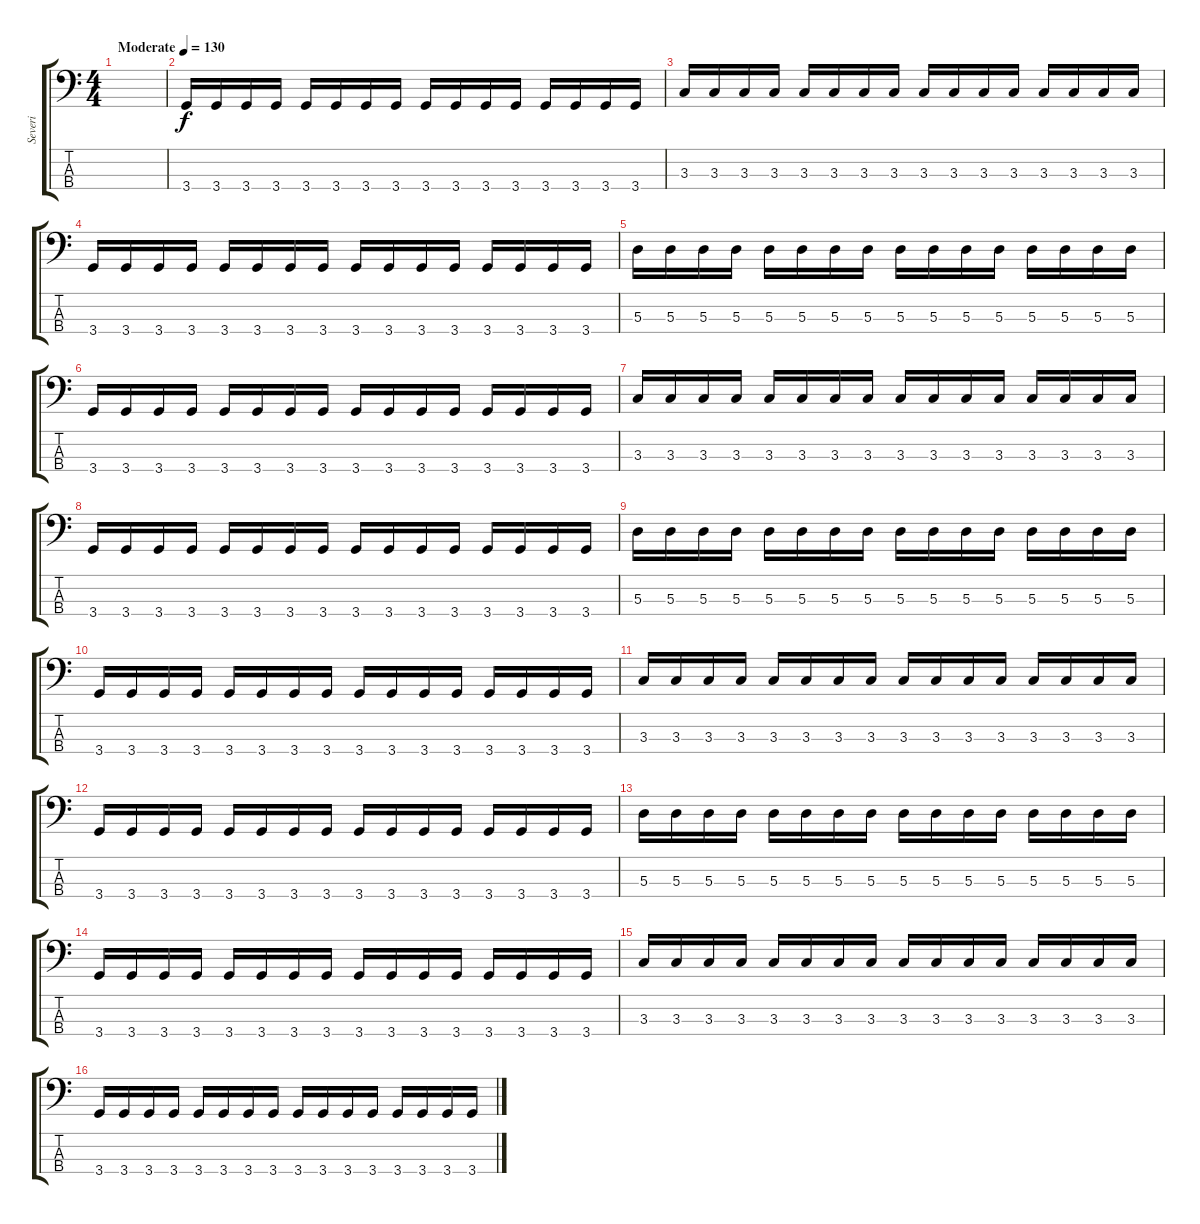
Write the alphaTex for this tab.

\track ("Severi" "Severi") {instrument electricbassfinger}
\staff {score tabs}
\tuning (G2 D2 A1 E1) {hide}
\ts (4 4)
\tempo (130 "Moderate")
\clef f4
\ks c
|
3.4.16 3.4.16 3.4.16 3.4.16 3.4.16 3.4.16 3.4.16 3.4.16 3.4.16 3.4.16 3.4.16 3.4.16 3.4.16 3.4.16 3.4.16 3.4.16 |
3.3.16 3.3.16 3.3.16 3.3.16 3.3.16 3.3.16 3.3.16 3.3.16 3.3.16 3.3.16 3.3.16 3.3.16 3.3.16 3.3.16 3.3.16 3.3.16 |
3.4.16 3.4.16 3.4.16 3.4.16 3.4.16 3.4.16 3.4.16 3.4.16 3.4.16 3.4.16 3.4.16 3.4.16 3.4.16 3.4.16 3.4.16 3.4.16 |
5.3.16 5.3.16 5.3.16 5.3.16 5.3.16 5.3.16 5.3.16 5.3.16 5.3.16 5.3.16 5.3.16 5.3.16 5.3.16 5.3.16 5.3.16 5.3.16 |
3.4.16 3.4.16 3.4.16 3.4.16 3.4.16 3.4.16 3.4.16 3.4.16 3.4.16 3.4.16 3.4.16 3.4.16 3.4.16 3.4.16 3.4.16 3.4.16 |
3.3.16 3.3.16 3.3.16 3.3.16 3.3.16 3.3.16 3.3.16 3.3.16 3.3.16 3.3.16 3.3.16 3.3.16 3.3.16 3.3.16 3.3.16 3.3.16 |
3.4.16 3.4.16 3.4.16 3.4.16 3.4.16 3.4.16 3.4.16 3.4.16 3.4.16 3.4.16 3.4.16 3.4.16 3.4.16 3.4.16 3.4.16 3.4.16 |
5.3.16 5.3.16 5.3.16 5.3.16 5.3.16 5.3.16 5.3.16 5.3.16 5.3.16 5.3.16 5.3.16 5.3.16 5.3.16 5.3.16 5.3.16 5.3.16 |
3.4.16 3.4.16 3.4.16 3.4.16 3.4.16 3.4.16 3.4.16 3.4.16 3.4.16 3.4.16 3.4.16 3.4.16 3.4.16 3.4.16 3.4.16 3.4.16 |
3.3.16 3.3.16 3.3.16 3.3.16 3.3.16 3.3.16 3.3.16 3.3.16 3.3.16 3.3.16 3.3.16 3.3.16 3.3.16 3.3.16 3.3.16 3.3.16 |
3.4.16 3.4.16 3.4.16 3.4.16 3.4.16 3.4.16 3.4.16 3.4.16 3.4.16 3.4.16 3.4.16 3.4.16 3.4.16 3.4.16 3.4.16 3.4.16 |
5.3.16 5.3.16 5.3.16 5.3.16 5.3.16 5.3.16 5.3.16 5.3.16 5.3.16 5.3.16 5.3.16 5.3.16 5.3.16 5.3.16 5.3.16 5.3.16 |
3.4.16 3.4.16 3.4.16 3.4.16 3.4.16 3.4.16 3.4.16 3.4.16 3.4.16 3.4.16 3.4.16 3.4.16 3.4.16 3.4.16 3.4.16 3.4.16 |
3.3.16 3.3.16 3.3.16 3.3.16 3.3.16 3.3.16 3.3.16 3.3.16 3.3.16 3.3.16 3.3.16 3.3.16 3.3.16 3.3.16 3.3.16 3.3.16 |
3.4.16 3.4.16 3.4.16 3.4.16 3.4.16 3.4.16 3.4.16 3.4.16 3.4.16 3.4.16 3.4.16 3.4.16 3.4.16 3.4.16 3.4.16 3.4.16
